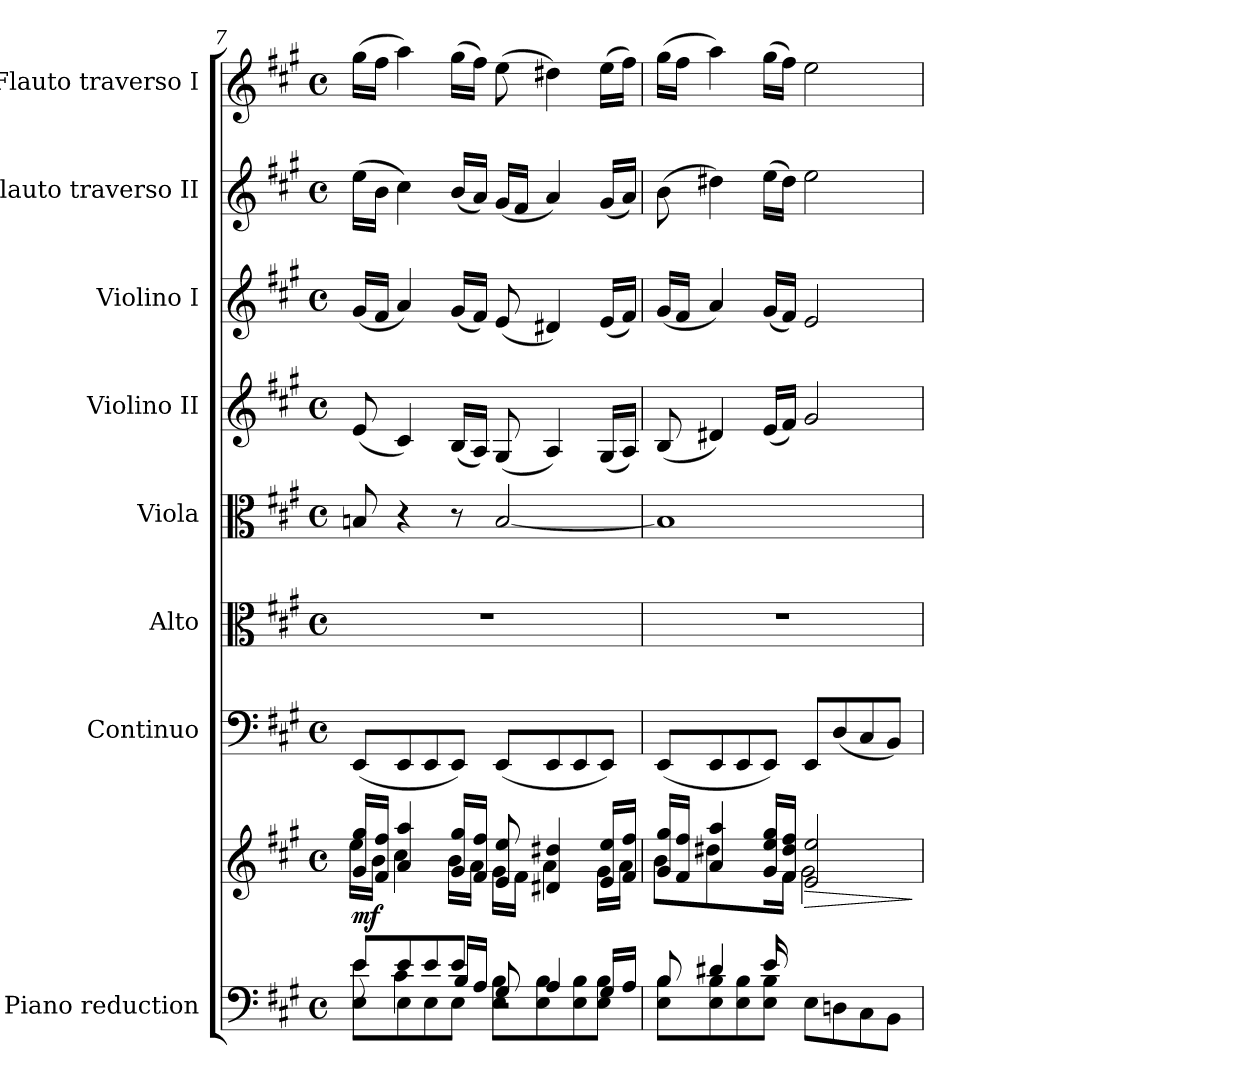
**kern	**kern	**dynam	**kern	**kern	**kern	**kern	**kern	**kern	**kern
*part8	*part8	*part8	*part7	*part6	*part5	*part4	*part3	*part2	*part1
*staff9	*staff8	*staff8/9	*staff7	*staff6	*staff5	*staff4	*staff3	*staff2	*staff1
*I"Piano reduction	*	*	*I"Continuo	*I"Alto	*I"Viola	*I"Violino II	*I"Violino I	*I"Flauto traverso II	*I"Flauto traverso I
*I'Pno	*	*	*	*	*I'Vla	*	*I'Vln	*I'Fl	*I'Fl
!!LO:PB:g=z
*clefF4	*clefG2	*	*clefF4	*clefC3	*clefC3	*clefG2	*clefG2	*clefG2	*clefG2
*k[f#c#g#]	*k[f#c#g#]	*	*k[f#c#g#]	*k[f#c#g#]	*k[f#c#g#]	*k[f#c#g#]	*k[f#c#g#]	*k[f#c#g#]	*k[f#c#g#]
*A:	*A:	*	*A:	*A:	*A:	*A:	*A:	*A:	*A:
*M4/4	*M4/4	*	*M4/4	*M4/4	*M4/4	*M4/4	*M4/4	*M4/4	*M4/4
*met(c)	*met(c)	*	*met(c)	*met(c)	*met(c)	*met(c)	*met(c)	*met(c)	*met(c)
=7	=7	=7	=7	=7	=7	=7	=7	=7	=7
*^	*^	*	*	*	*	*	*	*	*
*	*^	*	*	*	*	*	*	*	*	*	*
!	!	!	!	!	!LO:DY:b	!	!	!	!	!	!	!
8e/L	8E\L	8e\	16g#/ 16gg#/LL	16ee\LL	mf	(<8EE/L	1r	8Bn/	(<8e/	(<16g#/LL	(>16ee\LL	(>16gg#\LL
.	.	.	16f#/ 16ff#/JJ	16b\JJ	.	.	.	.	.	16f#/JJ	16b\JJ	16ff#\JJ
8e/	8E\	4c#\	4a/ 4aa/	4cc#\	.	8EE/	.	4r	4c#/)	4a/)	4cc#\)	4aa\)
8e/	8E\	.	.	.	.	8EE/	.	.	.	.	.	.
8e/J	8E\J	16B/LL	16g#/ 16gg#/LL	16b\LL	.	8EE/J)	.	8r	(<16B/LL	(<16g#/LL	(<16b/LL	(>16gg#\LL
.	.	16A/JJ	16f#/ 16ff#/JJ	16a\JJ	.	.	.	.	16A/JJ)	16f#/JJ)	16a/JJ)	16ff#\JJ)
8G#/	8E\ 8B\L	2r	8e/ 8ee/	16g#\LL	.	(<8EE/L	.	[2B/	(<8G#/	(<8e/	(<16g#/LL	(>8ee\
.	.	.	.	16f#\JJ	.	.	.	.	.	.	16f#/JJ	.
4A/	8E\ 8B\	.	4d#X/ 4dd#X/	4a\	.	8EE/	.	.	4A/)	4d#X/)	4a/)	4dd#X\)
.	8E\ 8B\	.	.	.	.	8EE/	.	.	.	.	.	.
16G#/LL	8E\ 8B\J	.	16e/ 16ee/LL	16g#\LL	.	8EE/J)	.	.	(<16G#/LL	(<16e/LL	(<16g#/LL	(>16ee\LL
16A/JJ	.	.	16f#/ 16ff#/JJ	16a\JJ	.	.	.	.	16A/JJ)	16f#/JJ)	16a/JJ)	16ff#\JJ)
=8	=8	=8	=8	=8	=8	=8	=8	=8	=8	=8	=8	=8
4.ryy	8B/	8E\ 8B\L	16g#/ 16gg#/LL	8b\	.	(<8EE/L	1r	1B]	(<8B/	(<16g#/LL	(>8b\	(>16gg#\LL
.	.	.	16f#/ 16ff#/JJ	.	.	.	.	.	.	16f#/JJ	.	16ff#\JJ
.	4d#X/	8E\ 8B\	4a/ 4aa/	4dd#X\	.	8EE/	.	.	4d#X/)	4a/)	4dd#X\)	4aa\)
.	.	8E\ 8B\	.	.	.	8EE/	.	.	.	.	.	.
16e/LL	8ryy	8E\ 8B\J	16g#/ 16ee/ 16gg#/LL	16ryy	.	8EE/J)	.	.	(<16e/LL	(<16g#/LL	(>16ee\LL	(>16gg#\LL
2ryy	.	.	16f#/ 16dd#/ 16ff#/JJ	16f#\JJ	.	.	.	.	16f#/JJ)	16f#/JJ)	16dd#\JJ)	16ff#\JJ)
!	!	!	!	!	!LO:HP:b	!	!	!	!	!	!	!
.	2ryy	8E\L	2e/ 2ee/	2g#\	>	8EE/L	.	.	2g#/	2e/	2ee\	2ee\
.	.	8Dn\	.	.	.	(<8D/	.	.	.	.	.	.
.	.	8C#\	.	.	.	8C#/	.	.	.	.	.	.
.	.	8BB\J	.	.	.	8BB/J)	.	.	.	.	.	.
16ryy	.	.	.	.	.	.	.	.	.	.	.	.
*v	*v	*v	*	*	*	*	*	*	*	*	*	*
*	*v	*v	*	*	*	*	*	*	*	*
.	.	]	.	.	.	.	.	.	.
=	=	=	=	=	=	=	=	=	=
*-	*-	*-	*-	*-	*-	*-	*-	*-	*-
